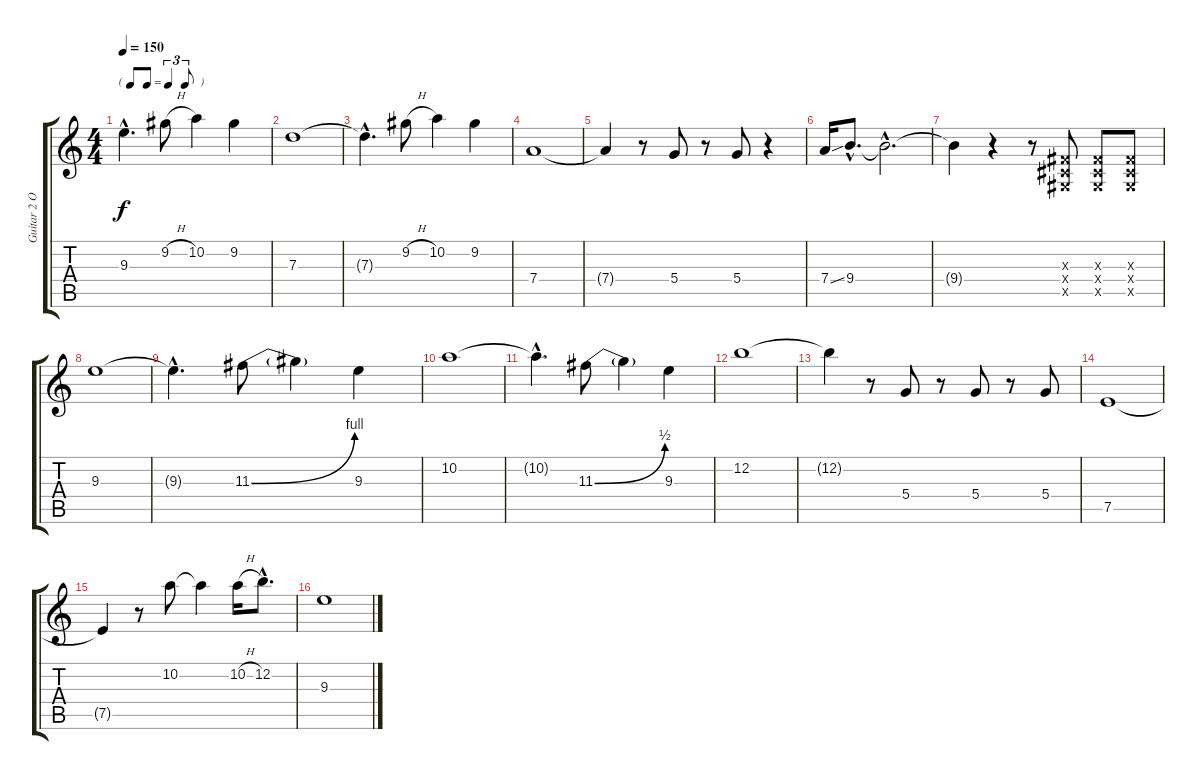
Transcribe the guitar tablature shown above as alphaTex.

\track ("Guitar 2 Overdrive" "Guitar 2 O") {instrument overdrivenguitar}
\staff {score tabs}
\tuning (E4 B3 G3 D3 A2 E2) {hide}
\ts (4 4)
\tf triplet8th
\tempo 150
\clef g2
\ks c
9.3{hac t}.4{d dy f} 9.2{h}.8 10.2.4 9.2.4 |
7.3.1 |
7.3{hac t}.4{d} 9.2{h}.8 10.2.4 9.2.4 |
7.4.1 |
7.4{t}.4 r.8 5.4.8 r.8 5.4.8 r.4 |
7.4{ss}.16 9.4{hac}.8{d} 9.4{hac t}.2{d} |
9.4{t}.4 r.4 r.8 (-1.3{x} -1.4{x} -1.5{x}).8 (-1.3{x} -1.4{x} -1.5{x}).8 (-1.3{x} -1.4{x} -1.5{x}).8 |
9.3.1 |
9.3{hac t}.4{d} 11.3{be (bend 0 0 60 4)}.8 11.3{t}.4 9.3.4 |
10.2.1 |
10.2{hac t}.4{d} 11.3{be (bend 0 0 60 2)}.8 11.3{t}.4 9.3.4 |
12.2.1 |
12.2{t}.4 r.8 5.4.8 r.8 5.4.8 r.8 5.4.8 |
7.5.1 |
7.5{t}.4 r.8 10.2.8 10.2{t}.4 10.2{h}.16 12.2{hac}.8{d} |
9.3.1
